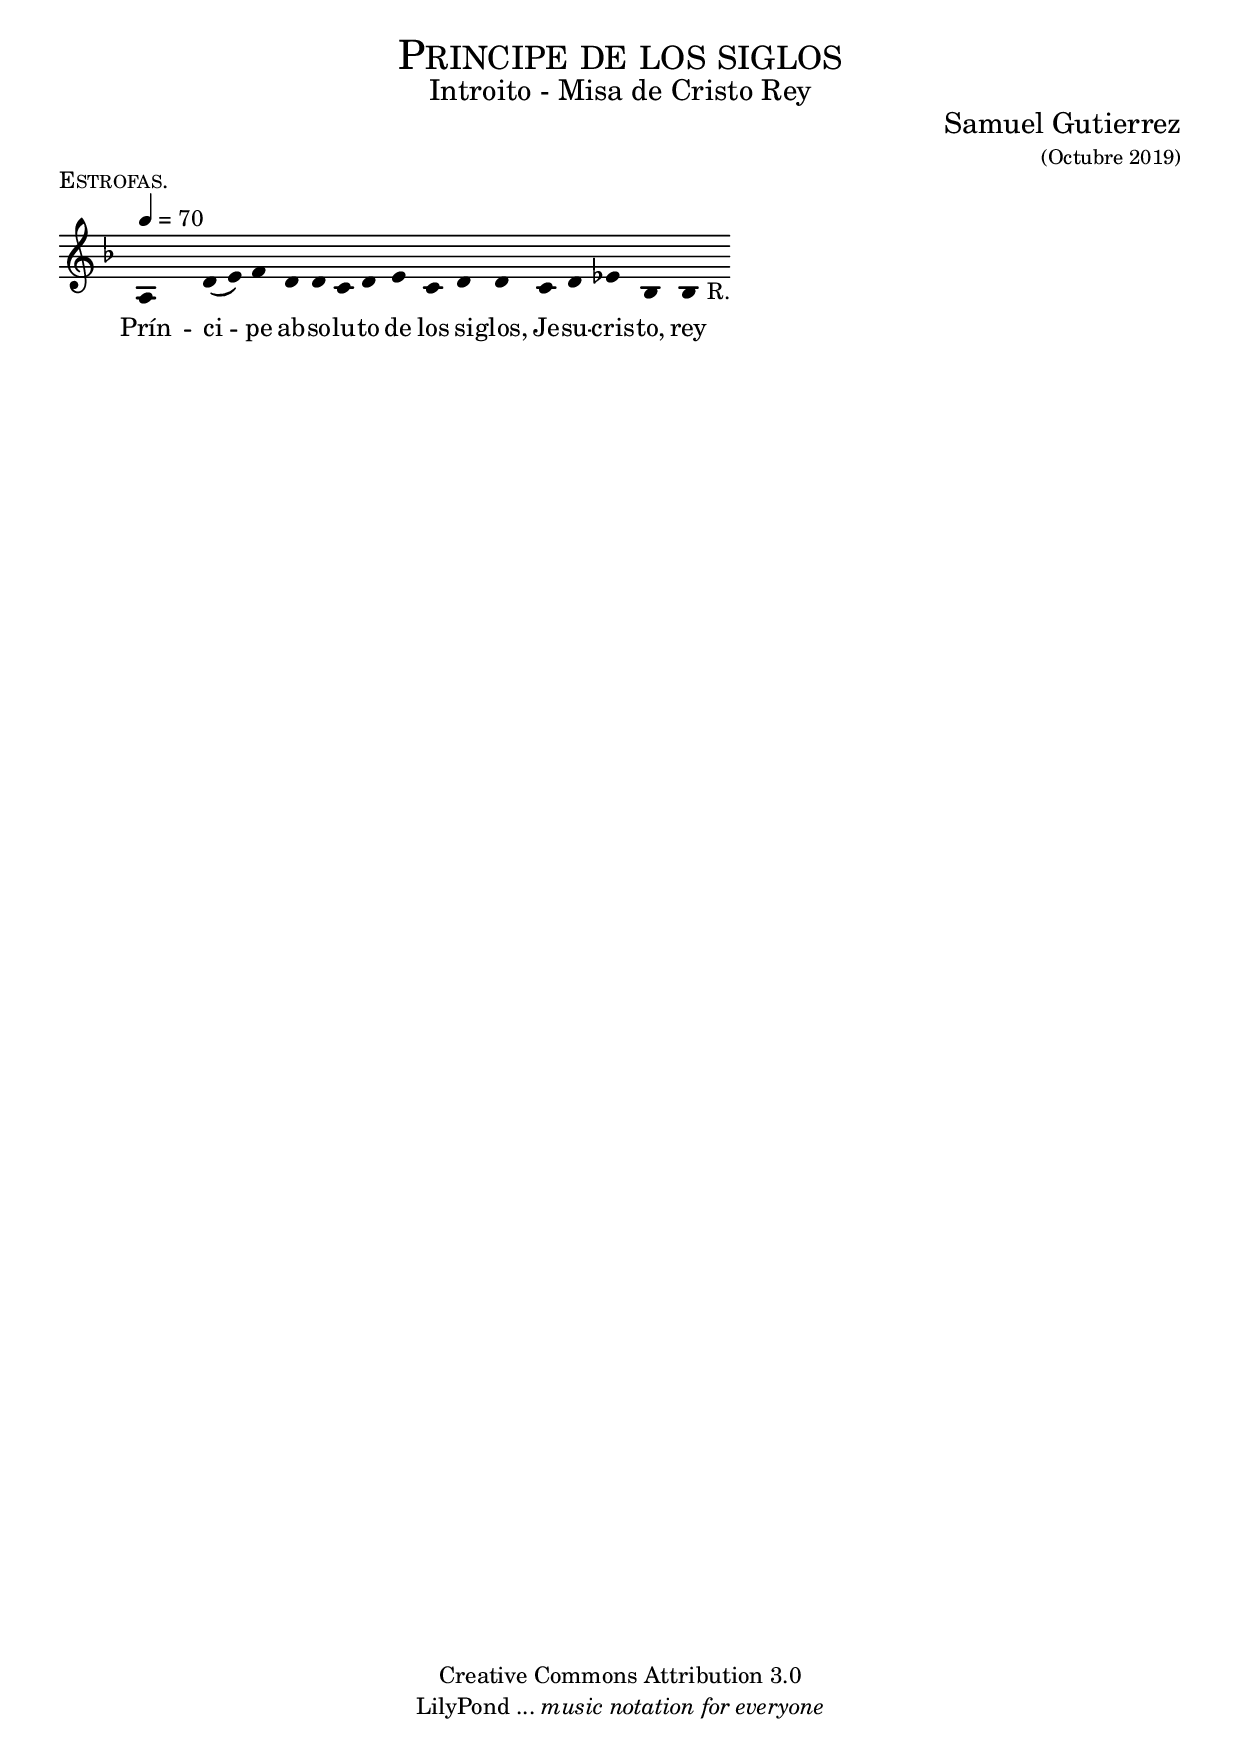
% ****************************************************************
%	Salmo responsorial - Melodia vaticana
%	by serach.sam@
% ****************************************************************
\language "espanol"
\version "2.19.82"

% --- includes
\include "gregorian.ly"

%#(set-global-staff-size 18.5)


% --- Cabecera
\markup { \fill-line { \center-column { \fontsize #5 \smallCaps "Principe de los siglos" \fontsize #2 "Introito - Misa de Cristo Rey" } } }
\markup { \fill-line { " " \right-column { \fontsize #2 "Samuel Gutierrez" \small "(Octubre 2019)" } } }

\header {
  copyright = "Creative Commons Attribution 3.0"
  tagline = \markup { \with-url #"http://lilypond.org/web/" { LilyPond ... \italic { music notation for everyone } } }
  breakbefore = ##t
}

% --- Musica

% --- Estrofa
melody_stanza = \relative do' {
  \tempo 4 = 70
  \key re \minor
  \set Score.timing = ##f
  
  la4 re8( mi) fa4 re8 re
  do8 re mi do re4 re
  
  do4 re8 mib sib4 sib

  s32-"R."
}
letter_stanza_uno = \lyricmode {
  Prín -- ci -- pe ab -- so -- lu -- to de los si -- glos,
  Je -- su -- cris -- to, rey de las na -- cio -- nes:
  te con -- fe -- sa -- mos ár -- bi -- tro su -- pre -- mo
  de las men -- tes y los co -- ra -- zo -- nes.
}

% --- acordes
harmony_stanza = \new ChordNames {
  \chordmode {
    \italianChords
  }
}

% --- Estrofa
\score {
  <<
    \new Voice = "stanza" <<
      %\set Staff.midiInstrument = #"choir aahs"
      \melody_stanza
    >>
    \new Lyrics = "primera" \lyricsto stanza \letter_stanza_uno
    %\new Lyrics = "segunda" \lyricsto stanza \letter_stanza_dos
    %\new Lyrics = "tercera" \lyricsto stanza \letter_stanza_tres
    %\new Lyrics = "cuarta" \lyricsto stanza \letter_stanza_cuatro
  >>
  \midi { }
  \layout {
    ragged-right = ##f
    \context {
      \Staff
      \remove "Time_signature_engraver"
      \remove "Bar_engraver"
      \hide Stem
    }
    \context {
      \Voice
      \override Stem.length = #0
    }
    \context {
      \Score
      barAlways = ##t
    }
    \context {
      \Staff \RemoveEmptyStaves
      % To use the setting globally, uncomment the following line:
      % \override VerticalAxisGroup.remove-first = ##t
    }
  }
  \header {
    piece = \markup {\smallCaps "Estrofas."}
  }
}


% --- Papel
\paper{
  #(set-default-paper-size "letter")
}

%{
convert-ly (GNU LilyPond) 2.19.83  convert-ly: Procesando «»...
Aplicando la conversión:     El documento no ha cambiado.
%}
